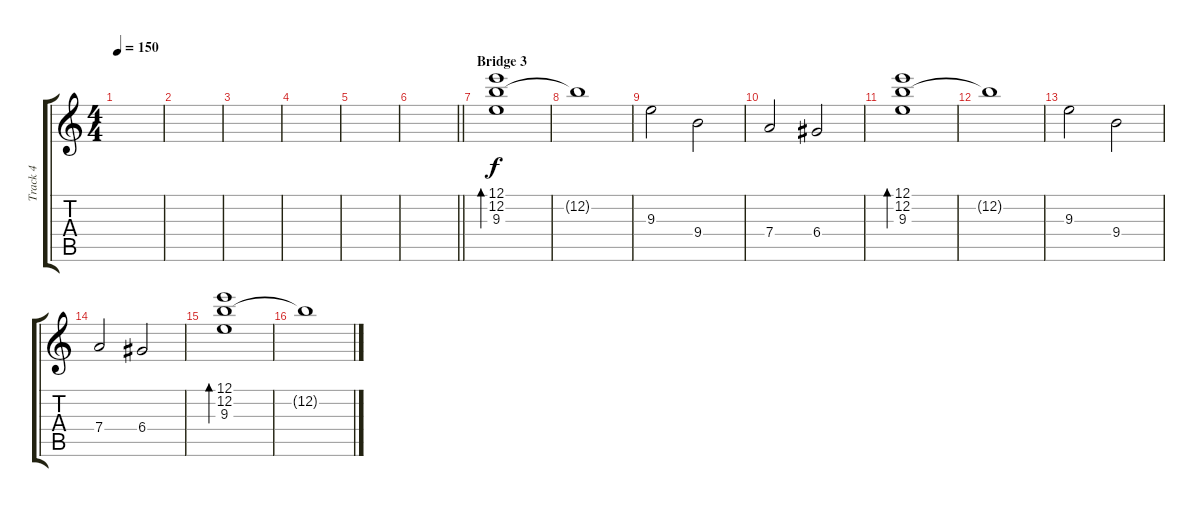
\track ("Track 4" "Track 4") {instrument electricguitarjazz}
\staff {score tabs}
\tuning (E4 B3 G3 D3 A2 E2) {hide}
\ts (4 4)
\tempo 150
\clef g2
\ks c
|
|
|
|
|
\barLineRight lightlight
|
\section ("" "Bridge 3")
(12.1 12.2 9.3).1{bd 240} |
12.2{t}.1 |
9.3.2 9.4.2 |
7.4.2 6.4.2 |
(12.1 12.2 9.3).1{bd 240} |
12.2{t}.1 |
9.3.2 9.4.2 |
7.4.2 6.4.2 |
(12.1 12.2 9.3).1{bd 240} |
12.2{t}.1
